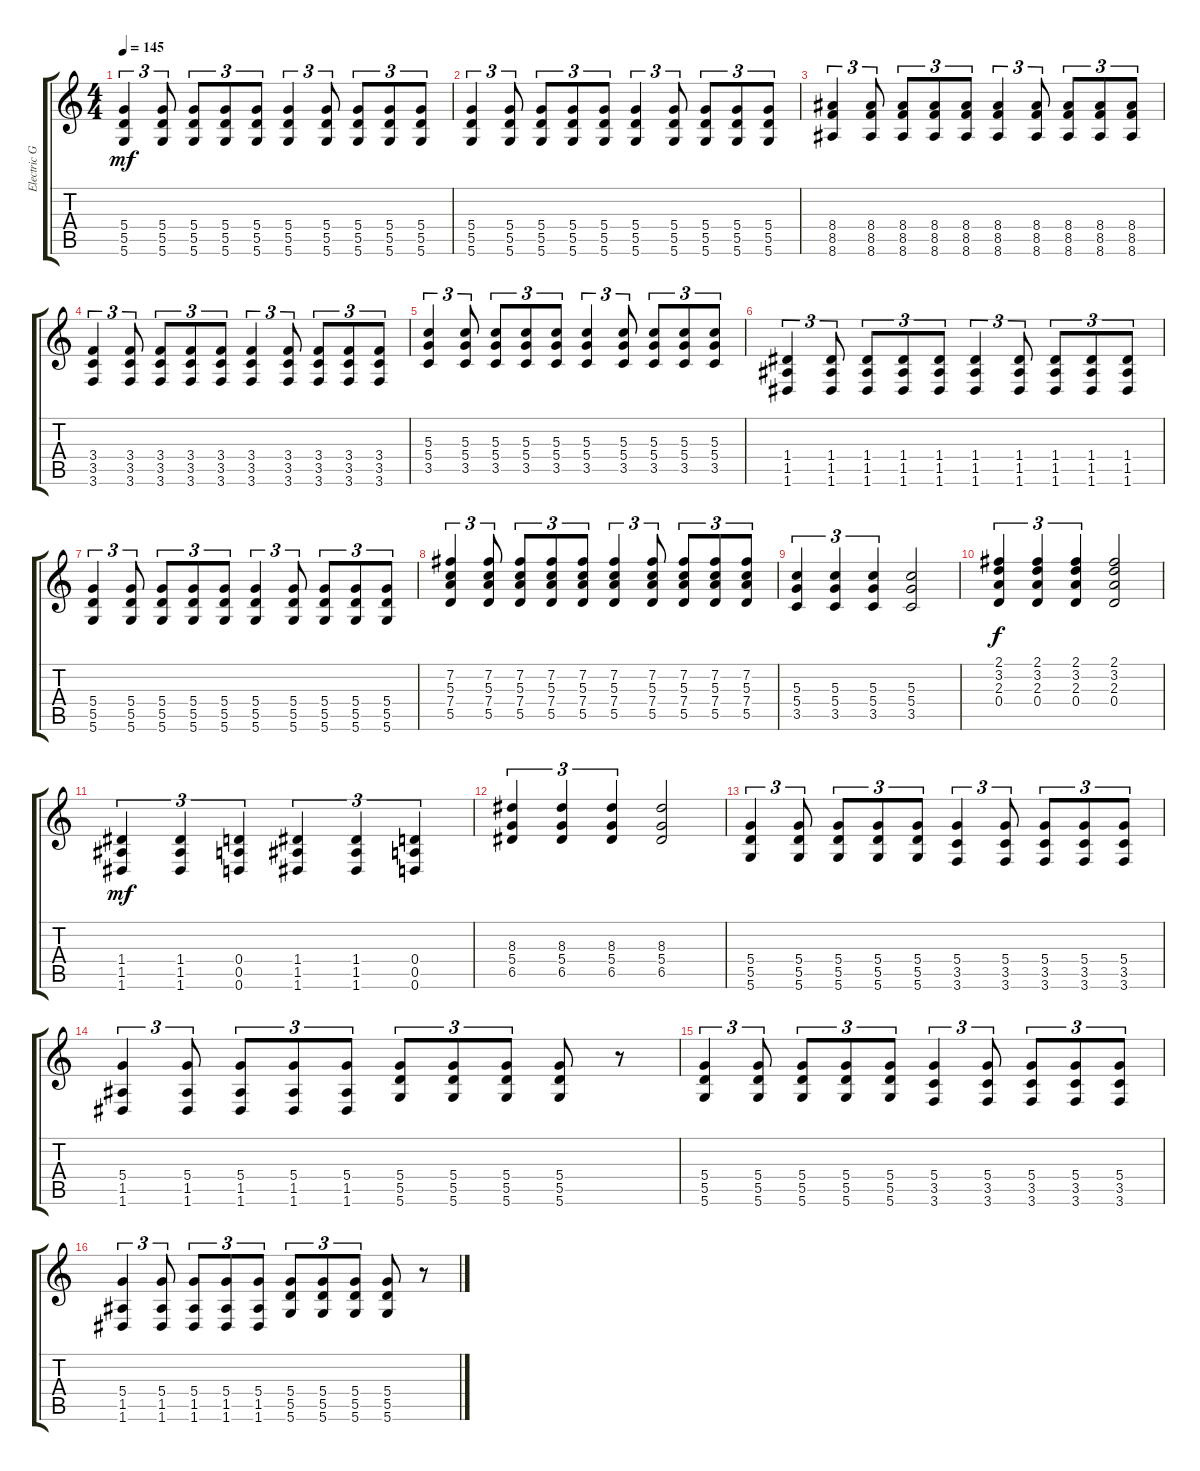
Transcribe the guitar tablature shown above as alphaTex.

\track ("Electric Guitar" "Electric G") {instrument distortionguitar}
\staff {score tabs}
\tuning (E4 B3 G3 D3 A2 D2) {hide}
\ts (4 4)
\tempo 145
\clef g2
\ks c
(5.4 5.5 5.6).4{tu (3 2) dy mf} (5.4 5.5 5.6).8{tu (3 2)} (5.4 5.5 5.6).8{tu (3 2)} (5.4 5.5 5.6).8{tu (3 2)} (5.4 5.5 5.6).8{tu (3 2)} (5.4 5.5 5.6).4{tu (3 2)} (5.4 5.5 5.6).8{tu (3 2)} (5.4 5.5 5.6).8{tu (3 2)} (5.4 5.5 5.6).8{tu (3 2)} (5.4 5.5 5.6).8{tu (3 2)} |
(5.4 5.5 5.6).4{tu (3 2)} (5.4 5.5 5.6).8{tu (3 2)} (5.4 5.5 5.6).8{tu (3 2)} (5.4 5.5 5.6).8{tu (3 2)} (5.4 5.5 5.6).8{tu (3 2)} (5.4 5.5 5.6).4{tu (3 2)} (5.4 5.5 5.6).8{tu (3 2)} (5.4 5.5 5.6).8{tu (3 2)} (5.4 5.5 5.6).8{tu (3 2)} (5.4 5.5 5.6).8{tu (3 2)} |
(8.4 8.5 8.6).4{tu (3 2)} (8.4 8.5 8.6).8{tu (3 2)} (8.4 8.5 8.6).8{tu (3 2)} (8.4 8.5 8.6).8{tu (3 2)} (8.4 8.5 8.6).8{tu (3 2)} (8.4 8.5 8.6).4{tu (3 2)} (8.4 8.5 8.6).8{tu (3 2)} (8.4 8.5 8.6).8{tu (3 2)} (8.4 8.5 8.6).8{tu (3 2)} (8.4 8.5 8.6).8{tu (3 2)} |
(3.4 3.5 3.6).4{tu (3 2)} (3.4 3.5 3.6).8{tu (3 2)} (3.4 3.5 3.6).8{tu (3 2)} (3.4 3.5 3.6).8{tu (3 2)} (3.4 3.5 3.6).8{tu (3 2)} (3.4 3.5 3.6).4{tu (3 2)} (3.4 3.5 3.6).8{tu (3 2)} (3.4 3.5 3.6).8{tu (3 2)} (3.4 3.5 3.6).8{tu (3 2)} (3.4 3.5 3.6).8{tu (3 2)} |
(5.3 5.4 3.5).4{tu (3 2)} (5.3 5.4 3.5).8{tu (3 2)} (5.3 5.4 3.5).8{tu (3 2)} (5.3 5.4 3.5).8{tu (3 2)} (5.3 5.4 3.5).8{tu (3 2)} (5.3 5.4 3.5).4{tu (3 2)} (5.3 5.4 3.5).8{tu (3 2)} (5.3 5.4 3.5).8{tu (3 2)} (5.3 5.4 3.5).8{tu (3 2)} (5.3 5.4 3.5).8{tu (3 2)} |
(1.4 1.5 1.6).4{tu (3 2)} (1.4 1.5 1.6).8{tu (3 2)} (1.4 1.5 1.6).8{tu (3 2)} (1.4 1.5 1.6).8{tu (3 2)} (1.4 1.5 1.6).8{tu (3 2)} (1.4 1.5 1.6).4{tu (3 2)} (1.4 1.5 1.6).8{tu (3 2)} (1.4 1.5 1.6).8{tu (3 2)} (1.4 1.5 1.6).8{tu (3 2)} (1.4 1.5 1.6).8{tu (3 2)} |
(5.4 5.5 5.6).4{tu (3 2)} (5.4 5.5 5.6).8{tu (3 2)} (5.4 5.5 5.6).8{tu (3 2)} (5.4 5.5 5.6).8{tu (3 2)} (5.4 5.5 5.6).8{tu (3 2)} (5.4 5.5 5.6).4{tu (3 2)} (5.4 5.5 5.6).8{tu (3 2)} (5.4 5.5 5.6).8{tu (3 2)} (5.4 5.5 5.6).8{tu (3 2)} (5.4 5.5 5.6).8{tu (3 2)} |
(7.2 5.3 7.4 5.5).4{tu (3 2)} (7.2 5.3 7.4 5.5).8{tu (3 2)} (7.2 5.3 7.4 5.5).8{tu (3 2)} (7.2 5.3 7.4 5.5).8{tu (3 2)} (7.2 5.3 7.4 5.5).8{tu (3 2)} (7.2 5.3 7.4 5.5).4{tu (3 2)} (7.2 5.3 7.4 5.5).8{tu (3 2)} (7.2 5.3 7.4 5.5).8{tu (3 2)} (7.2 5.3 7.4 5.5).8{tu (3 2)} (7.2 5.3 7.4 5.5).8{tu (3 2)} |
(5.3 5.4 3.5).4{tu (3 2)} (5.3 5.4 3.5).4{tu (3 2)} (5.3 5.4 3.5).4{tu (3 2)} (5.3 5.4 3.5).2 |
(2.1 3.2 2.3 0.4).4{tu (3 2) dy f} (2.1 3.2 2.3 0.4).4{tu (3 2)} (2.1 3.2 2.3 0.4).4{tu (3 2)} (2.1 3.2 2.3 0.4).2 |
(1.4 1.5 1.6).4{tu (3 2) dy mf} (1.4 1.5 1.6).4{tu (3 2)} (0.4 0.5 0.6).4{tu (3 2)} (1.4 1.5 1.6).4{tu (3 2)} (1.4 1.5 1.6).4{tu (3 2)} (0.4 0.5 0.6).4{tu (3 2)} |
(8.3 5.4 6.5).4{tu (3 2)} (8.3 5.4 6.5).4{tu (3 2)} (8.3 5.4 6.5).4{tu (3 2)} (8.3 5.4 6.5).2 |
(5.4 5.5 5.6).4{tu (3 2)} (5.4 5.5 5.6).8{tu (3 2)} (5.4 5.5 5.6).8{tu (3 2)} (5.4 5.5 5.6).8{tu (3 2)} (5.4 5.5 5.6).8{tu (3 2)} (5.4 3.5 3.6).4{tu (3 2)} (5.4 3.5 3.6).8{tu (3 2)} (5.4 3.5 3.6).8{tu (3 2)} (5.4 3.5 3.6).8{tu (3 2)} (5.4 3.5 3.6).8{tu (3 2)} |
(5.4 1.5 1.6).4{tu (3 2)} (5.4 1.5 1.6).8{tu (3 2)} (5.4 1.5 1.6).8{tu (3 2)} (5.4 1.5 1.6).8{tu (3 2)} (5.4 1.5 1.6).8{tu (3 2)} (5.4 5.5 5.6).8{tu (3 2)} (5.4 5.5 5.6).8{tu (3 2)} (5.4 5.5 5.6).8{tu (3 2)} (5.4 5.5 5.6).8 r.8 |
(5.4 5.5 5.6).4{tu (3 2)} (5.4 5.5 5.6).8{tu (3 2)} (5.4 5.5 5.6).8{tu (3 2)} (5.4 5.5 5.6).8{tu (3 2)} (5.4 5.5 5.6).8{tu (3 2)} (5.4 3.5 3.6).4{tu (3 2)} (5.4 3.5 3.6).8{tu (3 2)} (5.4 3.5 3.6).8{tu (3 2)} (5.4 3.5 3.6).8{tu (3 2)} (5.4 3.5 3.6).8{tu (3 2)} |
(5.4 1.5 1.6).4{tu (3 2)} (5.4 1.5 1.6).8{tu (3 2)} (5.4 1.5 1.6).8{tu (3 2)} (5.4 1.5 1.6).8{tu (3 2)} (5.4 1.5 1.6).8{tu (3 2)} (5.4 5.5 5.6).8{tu (3 2)} (5.4 5.5 5.6).8{tu (3 2)} (5.4 5.5 5.6).8{tu (3 2)} (5.4 5.5 5.6).8 r.8
